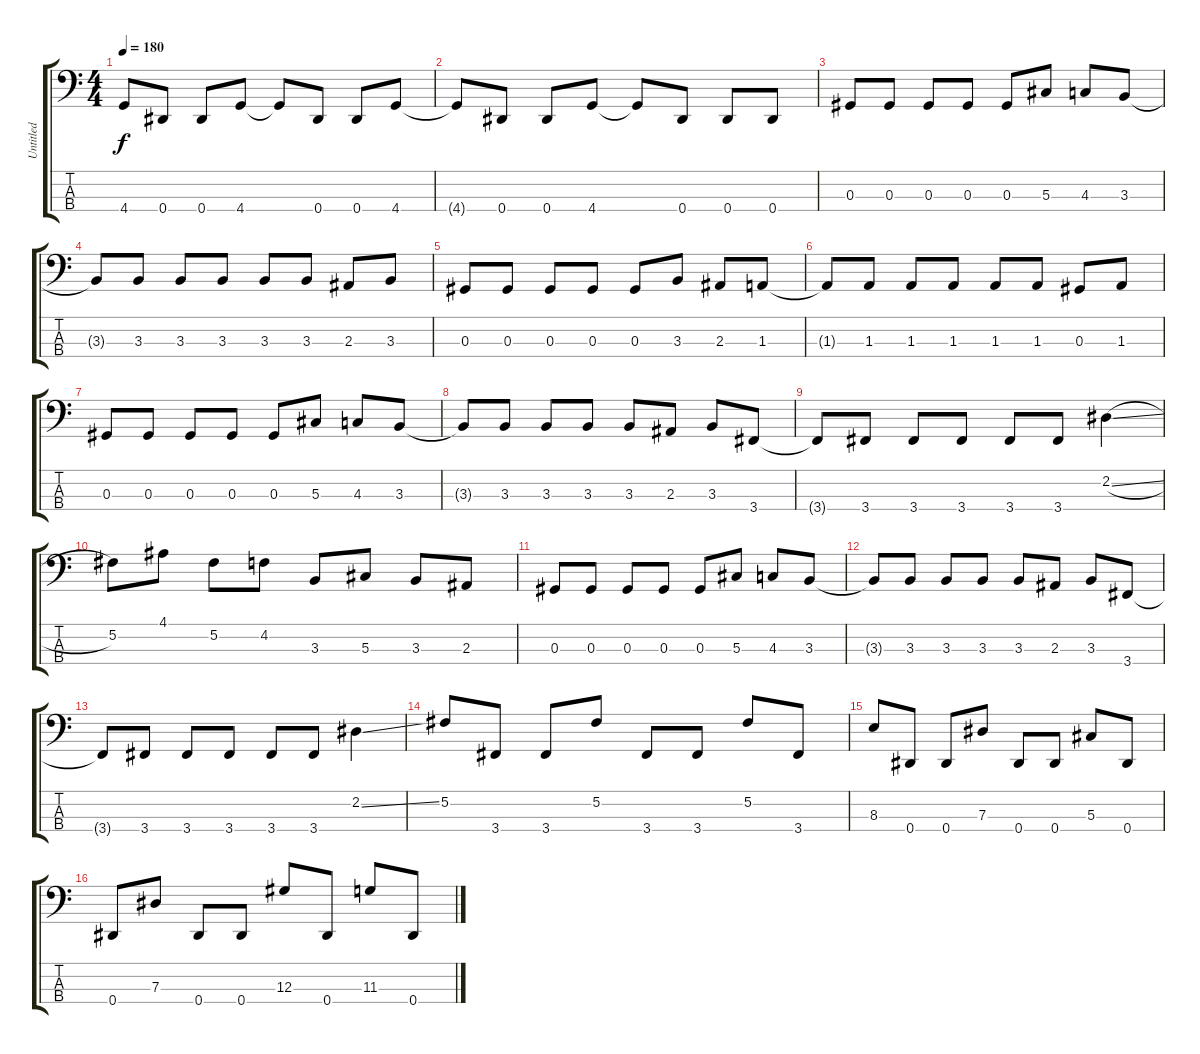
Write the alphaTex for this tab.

\track ("Untitled" "Untitled") {instrument electricbassfinger}
\staff {score tabs}
\tuning (Gb2 Db2 Ab1 Eb1) {hide}
\ts (4 4)
\tempo 180
\clef f4
\ks c
4.4{t}.8{dy f} 0.4.8 0.4.8 4.4.8 4.4{t}.8 0.4.8 0.4.8 4.4.8 |
4.4{t}.8 0.4.8 0.4.8 4.4.8 4.4{t}.8 0.4.8 0.4.8 0.4.8 |
0.3.8 0.3.8 0.3.8 0.3.8 0.3.8 5.3.8 4.3.8 3.3.8 |
3.3{t}.8 3.3.8 3.3.8 3.3.8 3.3.8 3.3.8 2.3.8 3.3.8 |
0.3.8 0.3.8 0.3.8 0.3.8 0.3.8 3.3.8 2.3.8 1.3.8 |
1.3{t}.8 1.3.8 1.3.8 1.3.8 1.3.8 1.3.8 0.3.8 1.3.8 |
0.3.8 0.3.8 0.3.8 0.3.8 0.3.8 5.3.8 4.3.8 3.3.8 |
3.3{t}.8 3.3.8 3.3.8 3.3.8 3.3.8 2.3.8 3.3.8 3.4.8 |
3.4{t}.8 3.4.8 3.4.8 3.4.8 3.4.8 3.4.8 2.2{sl}.4 |
5.2.8 4.1.8 5.2.8 4.2.8 3.3.8 5.3.8 3.3.8 2.3.8 |
0.3.8 0.3.8 0.3.8 0.3.8 0.3.8 5.3.8 4.3.8 3.3.8 |
3.3{t}.8 3.3.8 3.3.8 3.3.8 3.3.8 2.3.8 3.3.8 3.4.8 |
3.4{t}.8 3.4.8 3.4.8 3.4.8 3.4.8 3.4.8 2.2{ss}.4 |
5.2.8 3.4.8 3.4.8 5.2.8 3.4.8 3.4.8 5.2.8 3.4.8 |
8.3.8 0.4.8 0.4.8 7.3.8 0.4.8 0.4.8 5.3.8 0.4.8 |
0.4.8 7.3.8 0.4.8 0.4.8 12.3.8 0.4.8 11.3.8 0.4.8
